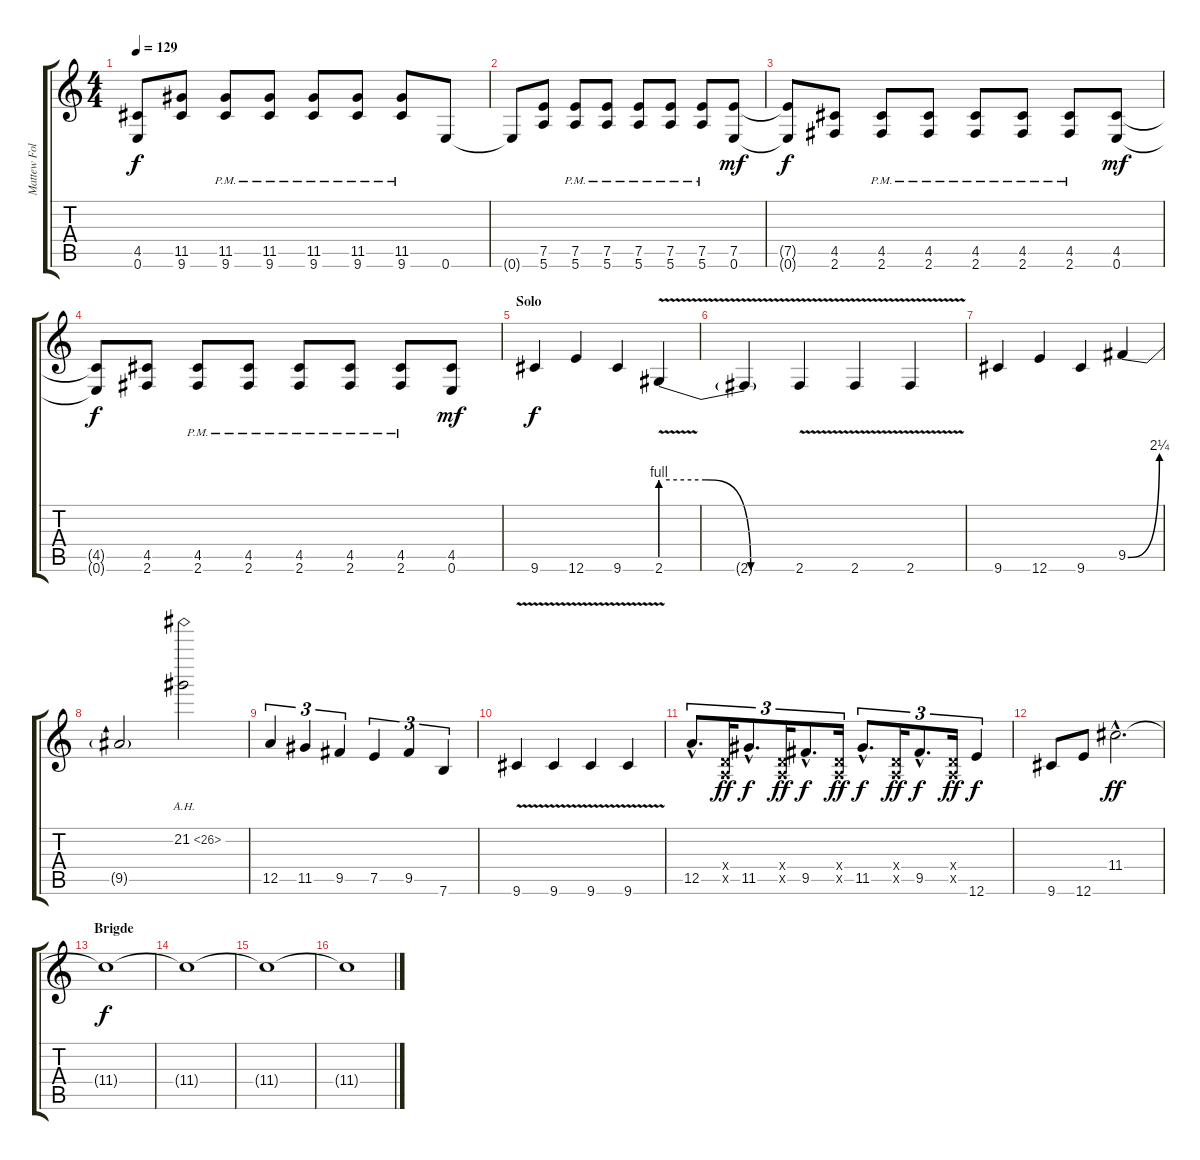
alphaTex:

\track ("Mattew Followill" "Mattew Fol") {instrument overdrivenguitar}
\staff {score tabs}
\tuning (E4 B3 G3 D3 A2 E2) {hide}
\ts (4 4)
\tempo 129
\clef g2
\ks c
(4.5{t} 0.6{t}).8{dy f} (11.5 9.6).8 (11.5{pm} 9.6{pm}).8 (11.5{pm} 9.6{pm}).8 (11.5{pm} 9.6{pm}).8 (11.5{pm} 9.6{pm}).8 (11.5{pm} 9.6{pm}).8 0.6.8 |
0.6{t}.8 (7.5 5.6).8 (7.5{pm} 5.6{pm}).8 (7.5{pm} 5.6{pm}).8 (7.5{pm} 5.6{pm}).8 (7.5{pm} 5.6{pm}).8 (7.5{pm} 5.6{pm}).8 (7.5 0.6).8{dy mf} |
(7.5{t} 0.6{t}).8{dy f} (4.5 2.6).8 (4.5{pm} 2.6{pm}).8 (4.5{pm} 2.6{pm}).8 (4.5{pm} 2.6{pm}).8 (4.5{pm} 2.6{pm}).8 (4.5{pm} 2.6{pm}).8 (4.5 0.6).8{dy mf} |
(4.5{t} 0.6{t}).8{dy f} (4.5 2.6).8 (4.5{pm} 2.6{pm}).8 (4.5{pm} 2.6{pm}).8 (4.5{pm} 2.6{pm}).8 (4.5{pm} 2.6{pm}).8 (4.5{pm} 2.6{pm}).8 (4.5 0.6).8{dy mf} |
\section ("" "Solo")
9.6.4{dy f volume 13 balance 16 instrument overdrivenguitar} 12.6.4 9.6.4 2.6{be (custom 0 4 20 4 40 0 60 0) v}.4 |
2.6{t}.4 2.6{v}.4 2.6{v}.4 2.6{v}.4 |
9.6.4 12.6.4 9.6.4 9.5{be (bend 0 0 60 9)}.4 |
9.5{t}.2 21.2{ah 5}.2 |
12.5.4{tu (3 2)} 11.5.4{tu (3 2)} 9.5.4{tu (3 2)} 7.5.4{tu (3 2)} 9.5.4{tu (3 2)} 7.6.4{tu (3 2)} |
9.6{v}.4 9.6{v}.4 9.6{v}.4 9.6{v}.4 |
12.5{hac}.8{d tu (3 2)} (0.4{x} 0.5{x}).16{tu (3 2) dy ff} 11.5{hac}.8{d tu (3 2) dy f} (0.4{x} 0.5{x}).16{tu (3 2) dy ff} 9.5{hac}.8{d tu (3 2) dy f} (0.4{x} 0.5{x}).16{tu (3 2) dy ff} 11.5{hac}.8{d tu (3 2) dy f} (0.4{x} 0.5{x}).16{tu (3 2) dy ff} 9.5{hac}.8{d tu (3 2) dy f} (0.4{x} 0.5{x}).16{tu (3 2) dy ff} 12.6.4{tu (3 2) dy f} |
9.6.8 12.6.8 11.4{hac}.2{d dy ff volume 6 balance 16 instrument overdrivenguitar} |
\section ("" "Brigde")
11.4{t}.1{dy f} |
11.4{t}.1 |
11.4{t}.1 |
11.4{t}.1{volume 10 instrument overdrivenguitar}
